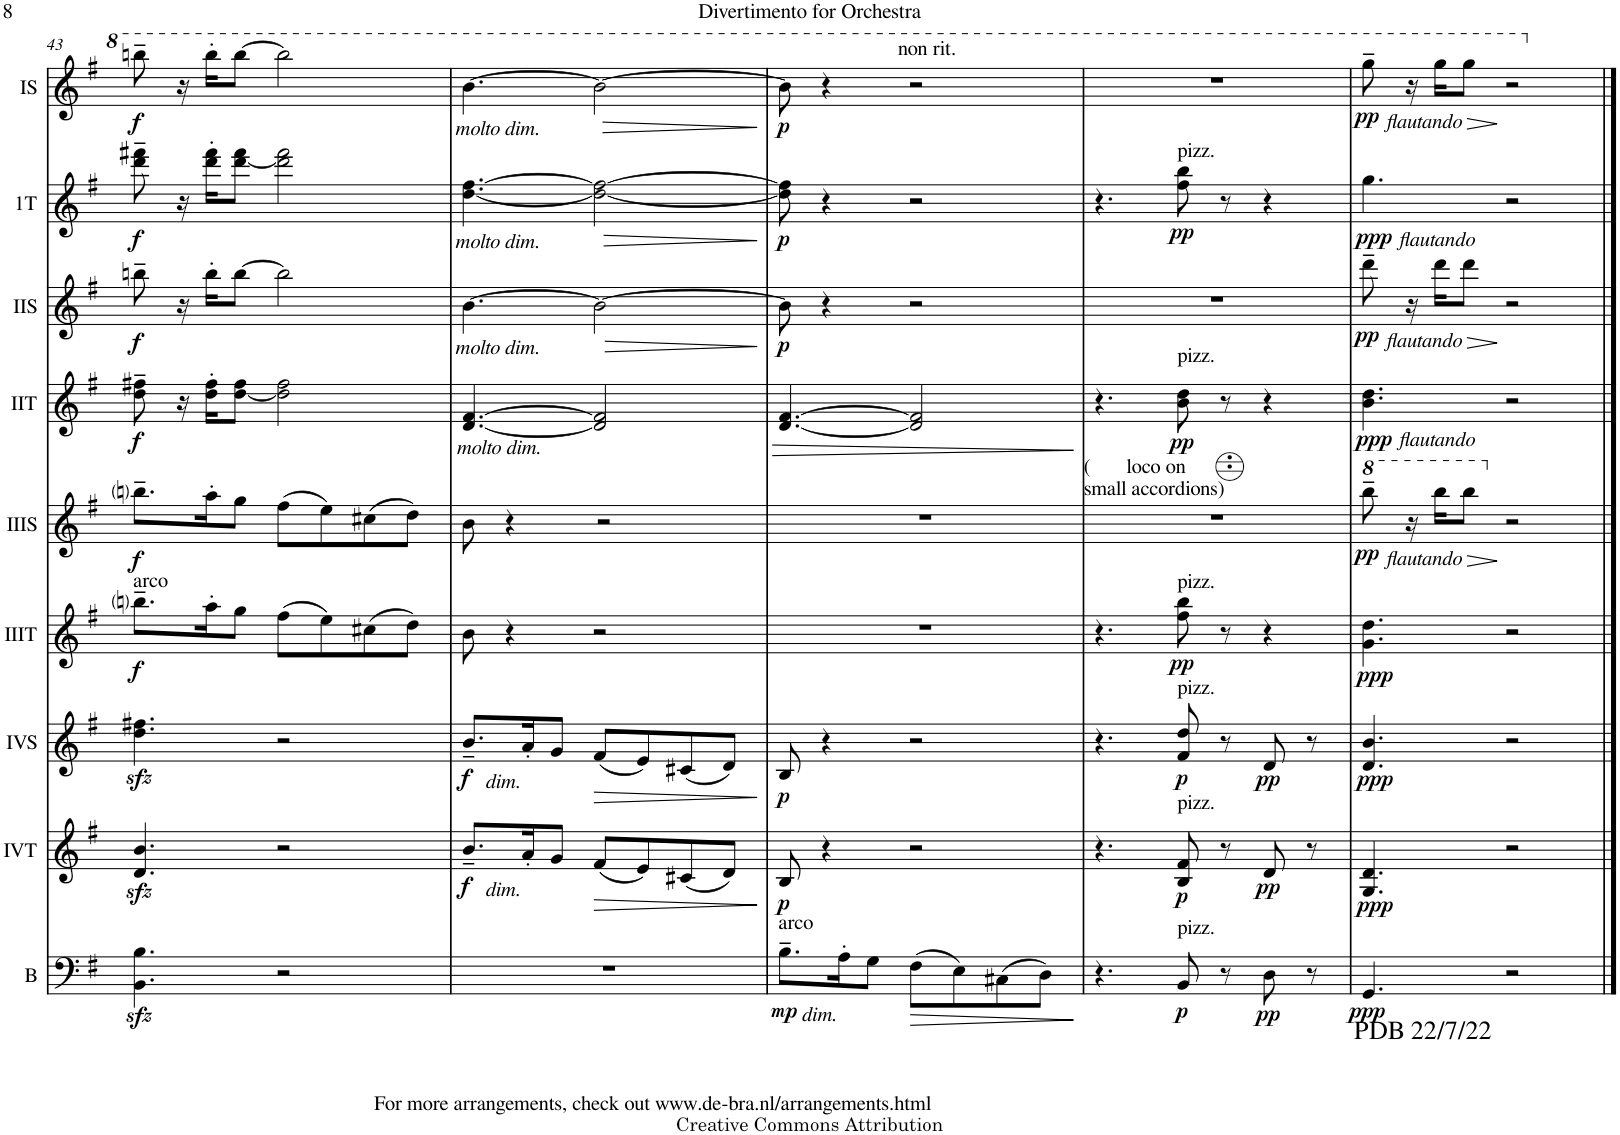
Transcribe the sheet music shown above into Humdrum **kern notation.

**kern	**dynam	**kern	**dynam	**kern	**dynam	**kern	**dynam	**kern	**dynam	**kern	**dynam	**kern	**dynam	**kern	**dynam	**kern	**dynam
*part9	*part9	*part8	*part8	*part7	*part7	*part6	*part6	*part5	*part5	*part4	*part4	*part3	*part3	*part2	*part2	*part1	*part1
*staff9	*staff9	*staff8	*staff8	*staff7	*staff7	*staff6	*staff6	*staff5	*staff5	*staff4	*staff4	*staff3	*staff3	*staff2	*staff2	*staff1	*staff1
*I"Bass	*	*I"Acc. 4T	*	*I"Acc. 4S	*	*I"Acc. 3T	*	*I"Acc. 3S	*	*I"Acc. 2T	*	*I"Acc. 2S	*	*I"Acc. 1T	*	*I"Acc. 1S	*
*I'B	*	*	*	*	*	*	*	*	*	*	*	*	*	*I'1T	*	*	*
!!LO:PB:g=z
*clefF4	*	*clefG2	*	*clefG2	*	*clefG2	*	*clefG2	*	*clefG2	*	*clefG2	*	*clefG2	*	*clefG2	*
*Trd7c12	*	*Trd7c12	*	*Trd7c12	*	*Trd7c12	*	*Trd7c12	*	*	*	*	*	*	*	*	*
*k[f#]	*	*k[f#]	*	*k[f#]	*	*k[f#]	*	*k[f#]	*	*k[f#]	*	*k[f#]	*	*k[f#]	*	*k[f#]	*
*M7/8	*	*M7/8	*	*M7/8	*	*M7/8	*	*M7/8	*	*M7/8	*	*M7/8	*	*M7/8	*	*M7/8	*
=43	=43	=43	=43	=43	=43	=43	=43	=43	=43	=43	=43	=43	=43	=43	=43	=43	=43
!	!	!	!	!	!	!LO:TX:a:t=arco	!	!	!	!	!	!	!	!	!	!	!
!	!	!	!	!	!	!	!LO:DY:b	!	!LO:DY:b	!	!LO:DY:b	!	!LO:DY:b	!	!LO:DY:b	!	!LO:DY:b
4.BB\zz< 4.B\zz<	.	4.d/zz< 4.b/zz<	.	4.dd\zz< 4.ff#X\zz<	.	8.bbni~\L	f	8.bbni~\L	f	8dd\~ 8ff#X\~	f	8bbn~\	f	8ddd\~ 8fff#X\~	f	8bbbn~\	f
.	.	.	.	.	.	.	.	.	.	16r	.	16r	.	16r	.	16r	.
.	.	.	.	.	.	16aa'\K	.	16aa'\K	.	16dd\' 16ff#\'KL	.	16bb'\KL	.	16ddd\' 16fff#\'KL	.	16bbb'\KL	.
.	.	.	.	.	.	8gg\J	.	8gg\J	.	[8dd\ 8ff#\J	.	[8bb\J	.	[8ddd\ 8fff#\J	.	[8bbb\J	.
2r	.	2r	.	2r	.	(8ff#\L	.	(8ff#\L	.	2dd\] 2ff#\	.	2bb\]	.	2ddd\] 2fff#\	.	2bbb\]	.
.	.	.	.	.	.	8ee\)	.	8ee\)	.	.	.	.	.	.	.	.	.
.	.	.	.	.	.	(8cc#X\	.	(8cc#X\	.	.	.	.	.	.	.	.	.
.	.	.	.	.	.	8dd\J)	.	8dd\J)	.	.	.	.	.	.	.	.	.
=44	=44	=44	=44	=44	=44	=44	=44	=44	=44	=44	=44	=44	=44	=44	=44	=44	=44
!	!	!	!	!	!	!	!	!	!	!	!	!	!	!	!	!LO:TX:b:i:t=molto dim.	!
!	!	!	!	!	!	!	!	!	!	!	!	!	!	!LO:TX:b:i:t=molto dim.	!	!	!
!	!	!	!	!	!	!	!	!	!	!	!	!LO:TX:b:i:t=molto dim.	!	!	!	!	!
!	!	!	!	!	!	!	!	!	!	!LO:TX:b:i:t=molto dim.	!	!	!	!	!	!	!
!	!	!	!	!LO:TX:b:i:t=dim.	!	!	!	!	!	!	!	!	!	!	!	!	!
!	!	!LO:TX:b:i:t=dim.	!	!	!	!	!	!	!	!	!	!	!	!	!	!	!
!	!	!	!LO:DY:b	!	!LO:DY:b	!	!	!	!	!	!	!	!	!	!	!	!
2..r	.	8.b~/L	f	8.b~/L	f	8b\	.	8b\	.	[4.d/ [4.f#/	.	[4.b\	.	[4.dd\ [4.ff#\	.	[4.bb\	.
.	.	.	.	.	.	4r	.	4r	.	.	.	.	.	.	.	.	.
.	.	16a'/K	.	16a'/K	.	.	.	.	.	.	.	.	.	.	.	.	.
.	.	8g/J	.	8g/J	.	.	.	.	.	.	.	.	.	.	.	.	.
!	!	!	!LO:HP:b	!	!LO:HP:b	!	!	!	!	!	!	!	!LO:HP:b	!	!LO:HP:b	!	!LO:HP:b
.	.	(8f#/L	>	(8f#/L	>	2r	.	2r	.	2d/] 2f#/]	.	2b\_	>	2dd\_ 2ff#\_	>	2bb\_	>
.	.	8e/)	.	8e/)	.	.	.	.	.	.	.	.	.	.	.	.	.
.	.	(8c#X/	.	(8c#X/	.	.	.	.	.	.	.	.	.	.	.	.	.
.	.	8d/J)	.	8d/J)	.	.	.	.	.	.	.	.	.	.	.	.	.
.	.	.	]	.	]	.	.	.	.	.	.	.	]	.	]	.	]
=45	=45	=45	=45	=45	=45	=45	=45	=45	=45	=45	=45	=45	=45	=45	=45	=45	=45
!LO:TX:b:i:t=dim.	!	!	!	!	!	!	!	!	!	!	!	!	!	!	!	!	!
!LO:TX:a:t=arco	!	!	!	!	!	!	!	!	!	!	!	!	!	!	!	!	!
!	!LO:DY:b	!	!LO:DY:b	!	!LO:DY:b	!	!	!	!	!	!LO:HP:b	!	!LO:DY:b	!	!LO:DY:b	!	!LO:DY:b
8.B~\L	mp	8B/	p	8B/	p	2..r	.	2..r	.	[4.d/ [4.f#/	>	8b\]	p	8dd\] 8ff#\]	p	8bb\]	p
.	.	4r	.	4r	.	.	.	.	.	.	.	4r	.	4r	.	4r	.
16A'\K	.	.	.	.	.	.	.	.	.	.	.	.	.	.	.	.	.
8G\J	.	.	.	.	.	.	.	.	.	.	.	.	.	.	.	.	.
!	!	!	!	!	!	!	!	!	!	!	!	!	!	!	!	!LO:TX:a:t=non rit.	!
!	!LO:HP:b	!	!	!	!	!	!	!	!	!	!	!	!	!	!	!	!
(8F#\L	>	2r	.	2r	.	.	.	.	.	2d/] 2f#/]	.	2r	.	2r	.	2r	.
8E\)	.	.	.	.	.	.	.	.	.	.	.	.	.	.	.	.	.
(8C#X\	.	.	.	.	.	.	.	.	.	.	.	.	.	.	.	.	.
8D\J)	.	.	.	.	.	.	.	.	.	.	.	.	.	.	.	.	.
.	]	.	.	.	.	.	.	.	.	.	]	.	.	.	.	.	.
=46	=46	=46	=46	=46	=46	=46	=46	=46	=46	=46	=46	=46	=46	=46	=46	=46	=46
!	!	!	!	!	!	!	!	!LO:TX:a:t=(       loco on	!	!	!	!	!	!	!	!	!
!	!	!	!	!	!	!	!	!LO:TX:a:t=small accordions)	!	!	!	!	!	!	!	!	!
4.r	.	4.r	.	4.r	.	4.r	.	2..r	.	4.r	.	2..r	.	4.r	.	2..r	.
!	!	!	!	!	!	!	!	!	!	!	!	!	!	!LO:TX:a:t=pizz.	!	!	!
!	!	!	!	!	!	!	!	!	!	!LO:TX:a:t=pizz.	!	!	!	!	!	!	!
!	!	!	!	!	!	!LO:TX:a:t=pizz.	!	!	!	!	!	!	!	!	!	!	!
!	!	!	!	!LO:TX:a:t=pizz.	!	!	!	!	!	!	!	!	!	!	!	!	!
!	!	!LO:TX:a:t=pizz.	!	!	!	!	!	!	!	!	!	!	!	!	!	!	!
!LO:TX:a:t=pizz.	!	!	!	!	!	!	!	!	!	!	!	!	!	!	!	!	!
!	!LO:DY:b	!	!LO:DY:b	!	!LO:DY:b	!	!LO:DY:b	!	!	!	!LO:DY:b	!	!	!	!LO:DY:b	!	!
8BB/	p	8B/ 8f#/	p	8f#/ 8dd/	p	8ff#\ 8bb\	pp	.	.	8b\ 8dd\	pp	.	.	8ff#\ 8bb\	pp	.	.
8r	.	8r	.	8r	.	8r	.	.	.	8r	.	.	.	8r	.	.	.
!	!LO:DY:b	!	!LO:DY:b	!	!LO:DY:b	!	!	!	!	!	!	!	!	!	!	!	!
8D\	pp	8d/	pp	8d/	pp	4r	.	.	.	4r	.	.	.	4r	.	.	.
8r	.	8r	.	8r	.	.	.	.	.	.	.	.	.	.	.	.	.
=47	=47	=47	=47	=47	=47	=47	=47	=47	=47	=47	=47	=47	=47	=47	=47	=47	=47
*	*	*	*	*	*	*	*	*8va	*	*	*	*	*	*	*	*	*
!	!	!	!	!	!	!	!	!	!	!	!	!	!	!	!	!LO:TX:b:t=PDB 22/7/22	!
!	!	!	!	!	!	!	!	!	!	!	!	!	!	!	!	!LO:TX:b:t=For more arrangements, check out www.de-bra.nl/arrangements.html	!
!	!	!	!	!	!	!	!	!	!	!	!	!	!	!	!	!LO:TX:b:i:t=flautando	!
!	!	!	!	!	!	!	!	!	!	!	!	!	!	!LO:TX:b:i:t=flautando	!	!	!
!	!	!	!	!	!	!	!	!	!	!	!	!LO:TX:b:i:t=flautando	!	!	!	!	!
!	!	!	!	!	!	!	!	!	!	!LO:TX:b:i:t=flautando	!	!	!	!	!	!	!
!	!	!	!	!	!	!	!	!LO:TX:b:i:t=flautando	!	!	!	!	!	!	!	!	!
!	!LO:DY:b	!	!LO:DY:b	!	!LO:DY:b	!	!LO:DY:b	!	!LO:DY:b	!	!LO:DY:b	!	!LO:HP:b	!	!	!	!LO:HP:b
!	!	!	!	!	!	!	!	!	!	!	!	!	!LO:DY:n=1:b	!	!LO:DY:b	!	!LO:DY:n=1:b
4.GG/	ppp	4.G/ 4.d/	ppp	4.d/ 4.b/	ppp	4.g\ 4.dd\	ppp	8bbb~\	pp	4.b\ 4.dd\	ppp	8ddd~\	> pp	4.gg\	ppp	8ggg~\	> pp
!	!	!	!	!	!	!	!	!	!LO:HP:b	!	!	!	!	!	!	!	!
.	.	.	.	.	.	.	.	16r	>	.	.	16r	.	.	.	16r	.
.	.	.	.	.	.	.	.	16bbb\KL	.	.	.	16ddd\KL	.	.	.	16ggg\KL	.
.	.	.	.	.	.	.	.	8bbb\J	.	.	.	8ddd\J	.	.	.	8ggg\J	.
*	*	*	*	*	*	*	*	*X8va	*	*	*	*	*	*	*	*	*
2r	.	2r	.	2r	.	2r	.	2r	]	2r	.	2r	]	2r	.	2r	]
==	==	==	==	==	==	==	==	==	==	==	==	==	==	==	==	==	==
*-	*-	*-	*-	*-	*-	*-	*-	*-	*-	*-	*-	*-	*-	*-	*-	*-	*-
